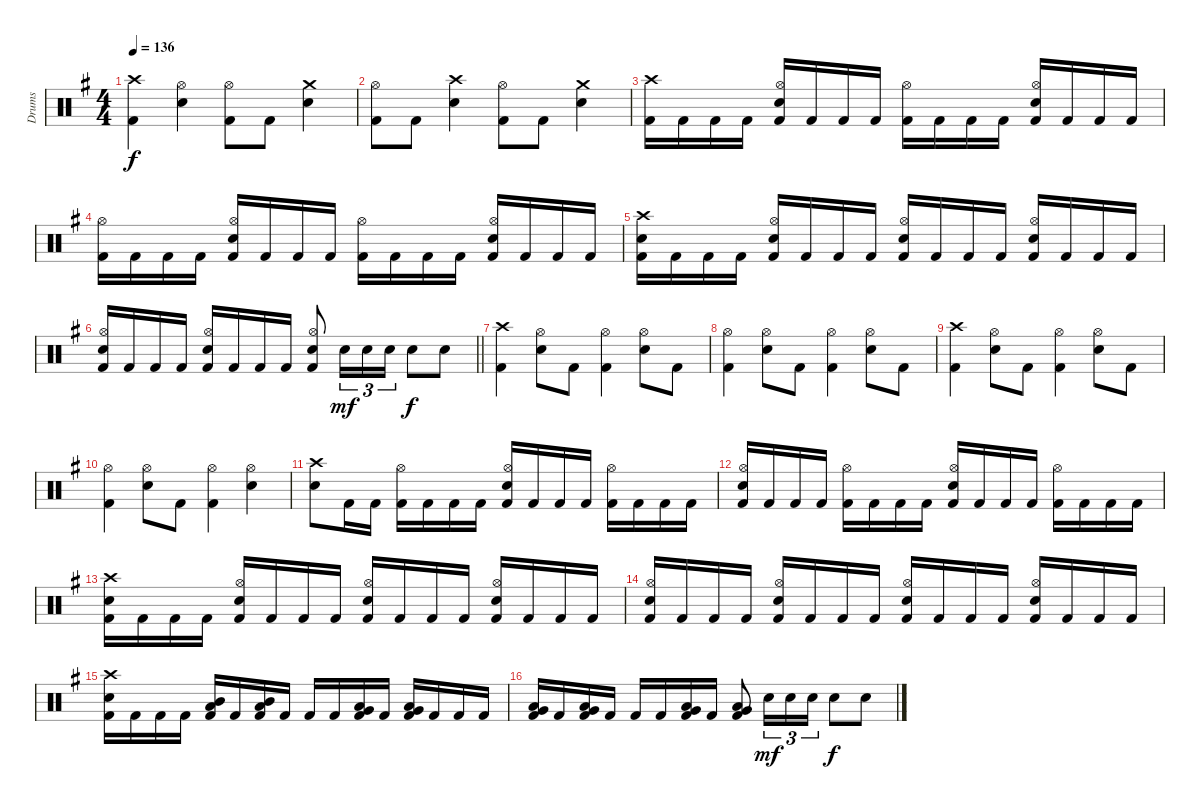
\track ("Drums" "Drums") {instrument percussion}
\staff {score}
\articulation defaults
\ts (4 4)
\tempo 136
\clef neutral
\ks eminor
("Crash high (hit)" "Kick (hit) 2").4{dy f} ("Hi-Hat (open)" "Snare (hit) 2").4 ("Hi-Hat (open)" "Kick (hit) 2").8 "Kick (hit) 2".8 ("Crash medium (hit)" "Snare (hit) 2").4 |
("Hi-Hat (open)" "Kick (hit) 2").8 "Kick (hit) 2".8 ("Crash high (hit)" "Snare (hit) 2").4 ("Hi-Hat (open)" "Kick (hit) 2").8 "Kick (hit) 2".8 ("Crash medium (hit)" "Snare (hit) 2").4 |
("Crash high (hit)" "Kick (hit) 2").16 "Kick (hit) 2".16 "Kick (hit) 2".16 "Kick (hit) 2".16 ("Hi-Hat (open)" "Snare (hit) 2" "Kick (hit) 2").16 "Kick (hit) 2".16 "Kick (hit) 2".16 "Kick (hit) 2".16 ("Hi-Hat (open)" "Kick (hit) 2").16 "Kick (hit) 2".16 "Kick (hit) 2".16 "Kick (hit) 2".16 ("Hi-Hat (open)" "Snare (hit) 2" "Kick (hit) 2").16 "Kick (hit) 2".16 "Kick (hit) 2".16 "Kick (hit) 2".16 |
("Hi-Hat (open)" "Kick (hit) 2").16 "Kick (hit) 2".16 "Kick (hit) 2".16 "Kick (hit) 2".16 ("Hi-Hat (open)" "Snare (hit) 2" "Kick (hit) 2").16 "Kick (hit) 2".16 "Kick (hit) 2".16 "Kick (hit) 2".16 ("Hi-Hat (open)" "Kick (hit) 2").16 "Kick (hit) 2".16 "Kick (hit) 2".16 "Kick (hit) 2".16 ("Hi-Hat (open)" "Snare (hit) 2" "Kick (hit) 2").16 "Kick (hit) 2".16 "Kick (hit) 2".16 "Kick (hit) 2".16 |
("Crash high (hit)" "Snare (hit) 2" "Kick (hit) 2").16 "Kick (hit) 2".16 "Kick (hit) 2".16 "Kick (hit) 2".16 ("Hi-Hat (open)" "Snare (hit) 2" "Kick (hit) 2").16 "Kick (hit) 2".16 "Kick (hit) 2".16 "Kick (hit) 2".16 ("Hi-Hat (open)" "Snare (hit) 2" "Kick (hit) 2").16 "Kick (hit) 2".16 "Kick (hit) 2".16 "Kick (hit) 2".16 ("Hi-Hat (open)" "Snare (hit) 2" "Kick (hit) 2").16 "Kick (hit) 2".16 "Kick (hit) 2".16 "Kick (hit) 2".16 |
\barLineRight lightlight
("Hi-Hat (open)" "Snare (hit) 2" "Kick (hit) 2").16 "Kick (hit) 2".16 "Kick (hit) 2".16 "Kick (hit) 2".16 ("Hi-Hat (open)" "Snare (hit) 2" "Kick (hit) 2").16 "Kick (hit) 2".16 "Kick (hit) 2".16 "Kick (hit) 2".16 ("Hi-Hat (open)" "Snare (hit) 2" "Kick (hit) 2").8 "Snare (hit) 2".16{tu (3 2) dy mf} "Snare (hit) 2".16{tu (3 2)} "Snare (hit) 2".16{tu (3 2)} "Snare (hit) 2".8{dy f} "Snare (hit) 2".8 |
("Crash high (hit)" "Kick (hit) 2").4 ("Hi-Hat (open)" "Snare (hit) 2").8 "Kick (hit) 2".8 ("Hi-Hat (open)" "Kick (hit) 2").4 ("Hi-Hat (open)" "Snare (hit) 2").8 "Kick (hit) 2".8 |
("Hi-Hat (open)" "Kick (hit) 2").4 ("Hi-Hat (open)" "Snare (hit) 2").8 "Kick (hit) 2".8 ("Hi-Hat (open)" "Kick (hit) 2").4 ("Hi-Hat (open)" "Snare (hit) 2").8 "Kick (hit) 2".8 |
("Crash high (hit)" "Kick (hit) 2").4 ("Hi-Hat (open)" "Snare (hit) 2").8 "Kick (hit) 2".8 ("Hi-Hat (open)" "Kick (hit) 2").4 ("Hi-Hat (open)" "Snare (hit) 2").8 "Kick (hit) 2".8 |
("Hi-Hat (open)" "Kick (hit) 2").4 ("Hi-Hat (open)" "Snare (hit) 2").8 "Kick (hit) 2".8 ("Hi-Hat (open)" "Kick (hit) 2").4 ("Hi-Hat (open)" "Snare (hit) 2").4 |
("Crash high (hit)" "Snare (hit) 2").8 "Kick (hit) 2".16 "Kick (hit) 2".16 ("Hi-Hat (open)" "Kick (hit) 2").16 "Kick (hit) 2".16 "Kick (hit) 2".16 "Kick (hit) 2".16 ("Hi-Hat (open)" "Snare (hit) 2" "Kick (hit) 2").16 "Kick (hit) 2".16 "Kick (hit) 2".16 "Kick (hit) 2".16 ("Hi-Hat (open)" "Kick (hit) 2").16 "Kick (hit) 2".16 "Kick (hit) 2".16 "Kick (hit) 2".16 |
("Hi-Hat (open)" "Snare (hit) 2" "Kick (hit) 2").16 "Kick (hit) 2".16 "Kick (hit) 2".16 "Kick (hit) 2".16 ("Hi-Hat (open)" "Kick (hit) 2").16 "Kick (hit) 2".16 "Kick (hit) 2".16 "Kick (hit) 2".16 ("Hi-Hat (open)" "Snare (hit) 2" "Kick (hit) 2").16 "Kick (hit) 2".16 "Kick (hit) 2".16 "Kick (hit) 2".16 ("Hi-Hat (open)" "Kick (hit) 2").16 "Kick (hit) 2".16 "Kick (hit) 2".16 "Kick (hit) 2".16 |
("Crash high (hit)" "Snare (hit) 2" "Kick (hit) 2").16 "Kick (hit) 2".16 "Kick (hit) 2".16 "Kick (hit) 2".16 ("Hi-Hat (open)" "Snare (hit) 2" "Kick (hit) 2").16 "Kick (hit) 2".16 "Kick (hit) 2".16 "Kick (hit) 2".16 ("Hi-Hat (open)" "Snare (hit) 2" "Kick (hit) 2").16 "Kick (hit) 2".16 "Kick (hit) 2".16 "Kick (hit) 2".16 ("Hi-Hat (open)" "Snare (hit) 2" "Kick (hit) 2").16 "Kick (hit) 2".16 "Kick (hit) 2".16 "Kick (hit) 2".16 |
("Hi-Hat (open)" "Snare (hit) 2" "Kick (hit) 2").16 "Kick (hit) 2".16 "Kick (hit) 2".16 "Kick (hit) 2".16 ("Hi-Hat (open)" "Snare (hit) 2" "Kick (hit) 2").16 "Kick (hit) 2".16 "Kick (hit) 2".16 "Kick (hit) 2".16 ("Hi-Hat (open)" "Snare (hit) 2" "Kick (hit) 2").16 "Kick (hit) 2".16 "Kick (hit) 2".16 "Kick (hit) 2".16 ("Hi-Hat (open)" "Snare (hit) 2" "Kick (hit) 2").16 "Kick (hit) 2".16 "Kick (hit) 2".16 "Kick (hit) 2".16 |
("Crash high (hit)" "Snare (hit) 2" "Kick (hit) 2").16 "Kick (hit) 2".16 "Kick (hit) 2".16 "Kick (hit) 2".16 ("Mid Tom (hit)" "Low Tom (hit)" "Kick (hit) 2").16 "Kick (hit) 2".16 ("Mid Tom (hit)" "Low Tom (hit)" "Kick (hit) 2").16 "Kick (hit) 2".16 "Kick (hit) 2".16 "Kick (hit) 2".16 ("Low Tom (hit)" "Very Low Tom (hit)" "Kick (hit) 2").16 "Kick (hit) 2".16 ("Low Tom (hit)" "Very Low Tom (hit)" "Kick (hit) 2").16 "Kick (hit) 2".16 "Kick (hit) 2".16 "Kick (hit) 2".16 |
("Very Low Tom (hit)" "Low Floor Tom (hit)" "Kick (hit) 2").16 "Kick (hit) 2".16 ("Very Low Tom (hit)" "Low Floor Tom (hit)" "Kick (hit) 2").16 "Kick (hit) 2".16 "Kick (hit) 2".16 "Kick (hit) 2".16 ("Very Low Tom (hit)" "Low Floor Tom (hit)" "Kick (hit) 2").16 "Kick (hit) 2".16 ("Very Low Tom (hit)" "Low Floor Tom (hit)" "Kick (hit) 2").8 "Snare (hit) 2".16{tu (3 2) dy mf} "Snare (hit) 2".16{tu (3 2)} "Snare (hit) 2".16{tu (3 2)} "Snare (hit) 2".8{dy f} "Snare (hit) 2".8
